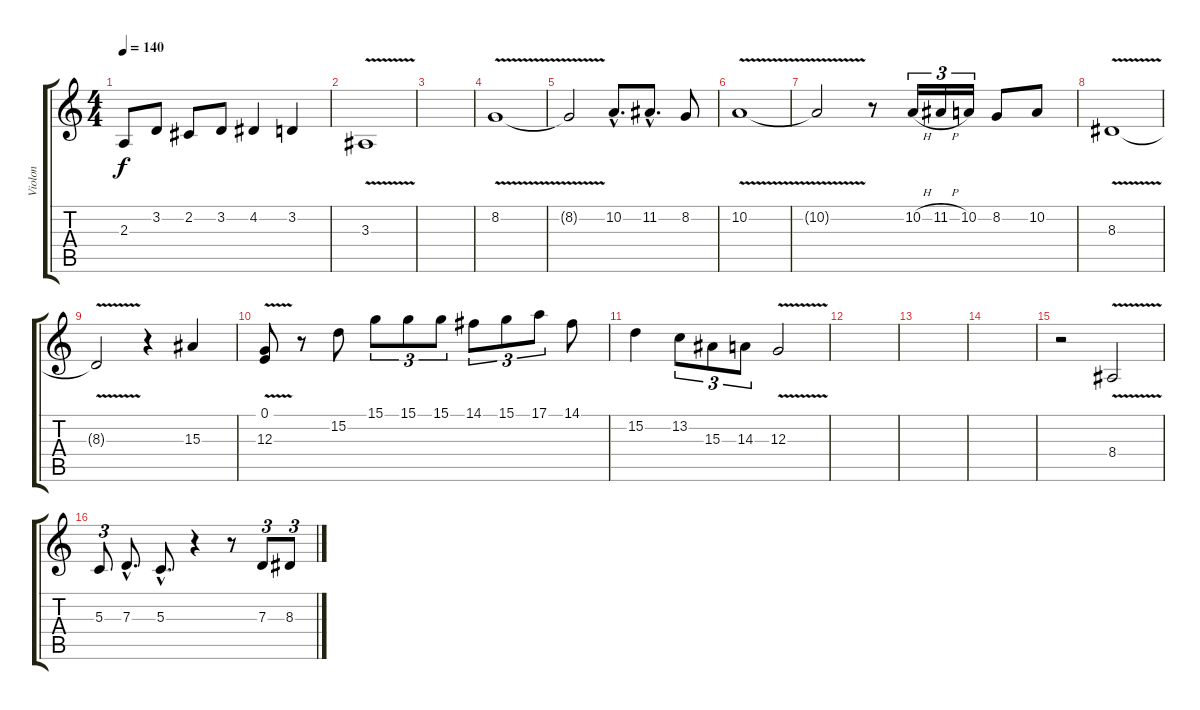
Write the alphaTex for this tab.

\track ("Violon" "Violon") {instrument violin}
\staff {score tabs}
\tuning (E4 B3 G3 D3 A2 E2) {hide}
\ts (4 4)
\tempo 140
\clef g2
\ks c
2.3{t}.8{dy f} 3.2.8 2.2.8 3.2.8 4.2.4 3.2.4 |
3.3{v}.1 |
|
8.2{v}.1 |
8.2{t}.2 10.2{hac}.8{d} 11.2{hac}.8{d} 8.2.8 |
10.2{v}.1 |
10.2{t}.2 r.8 10.2{h}.16{tu (3 2)} 11.2{h}.16{tu (3 2)} 10.2.16{tu (3 2)} 8.2.8 10.2.8 |
8.3{v}.1 |
8.3{t}.2 r.4 15.3.4 |
(0.1 12.3{v}).8 r.8 15.2.8 15.1.8{tu (3 2)} 15.1.8{tu (3 2)} 15.1.8{tu (3 2)} 14.1.8{tu (3 2)} 15.1.8{tu (3 2)} 17.1.8{tu (3 2)} 14.1.8 |
15.2.4 13.2.8{tu (3 2)} 15.3.8{tu (3 2)} 14.3.8{tu (3 2)} 12.3{v}.2 |
|
|
|
r.2 8.4{v}.2 |
5.3.8{tu (3 2)} 7.3{hac}.8{d} 5.3{hac}.8{d} r.4 r.8 7.3.8{tu (3 2)} 8.3.8{tu (3 2)}
